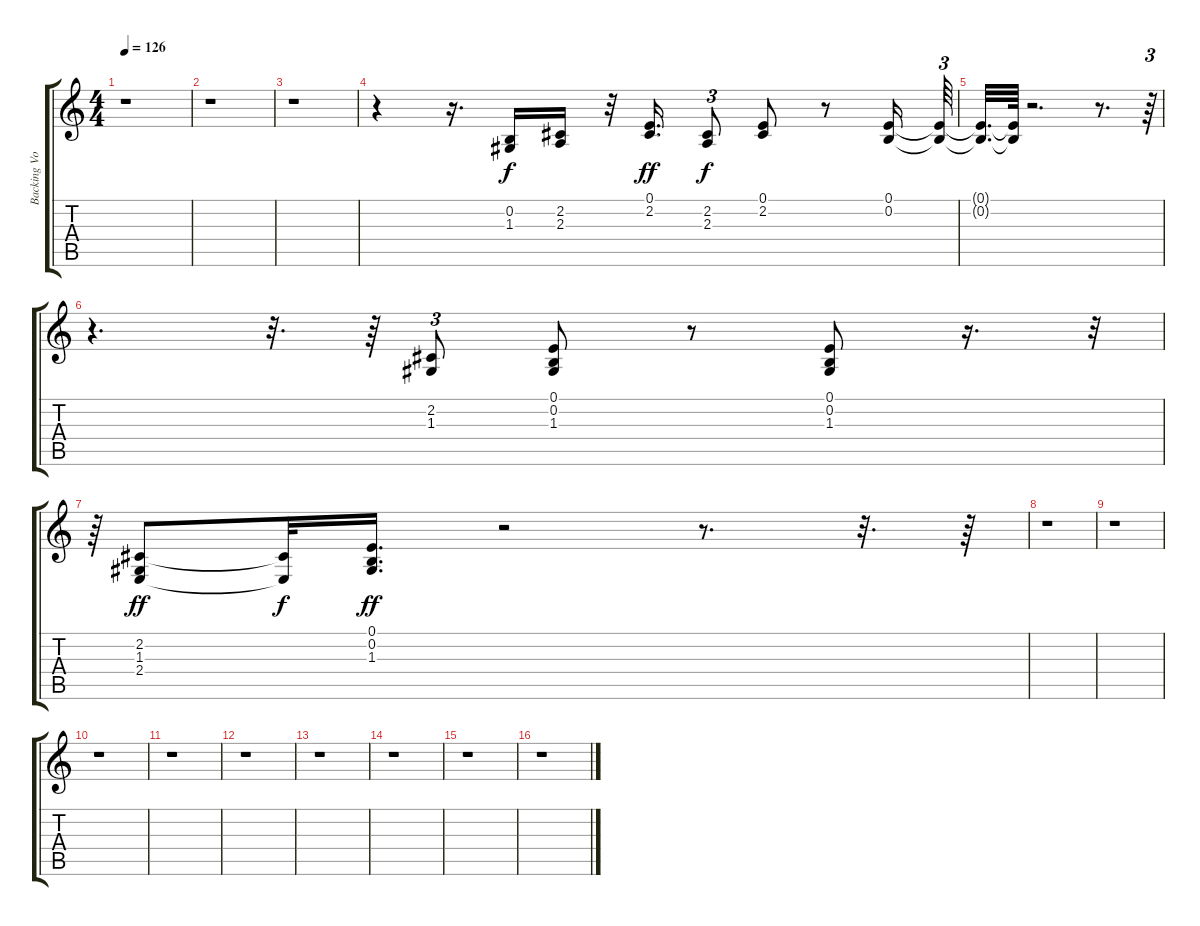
\track ("Backing Vocals" "Backing Vo") {instrument voiceoohs}
\staff {score tabs}
\tuning (E4 B3 G3 D3 A2 E2) {hide}
\ts (4 4)
\tempo 126
\clef g2
\ks c
r.1{dy f} |
r.1 |
r.1 |
r.4 r.16{d} (0.2 1.3).16 (2.2 2.3).16 r.32 (0.1 2.2).16{d dy ff} (2.2 2.3).8{tu (3 2) dy f} (0.1 2.2).8 r.8 (0.1 0.2).16 (0.1{t} 0.2{t}).64{tu (3 2)} |
(0.1{t} 0.2{t}).32{d} (0.1{t} 0.2{t}).64 r.2{d} r.8{d} r.64{tu (3 2)} |
r.4{d} r.32{d} r.64 (2.2 1.3).8{tu (3 2)} (0.1 0.2 1.3).8 r.8 (0.1 0.2 1.3).8 r.16{d} r.32{tu (3 2)} |
r.64{tu (3 2)} (2.2 1.3 2.4).8{dy ff} (2.2{t} 2.4{t}).32{dy f} (0.1 0.2 1.3).16{d dy ff} r.2 r.8{d} r.32{d} r.64 |
r.1 |
r.1 |
r.1 |
r.1 |
r.1 |
r.1 |
r.1 |
r.1 |
r.1
